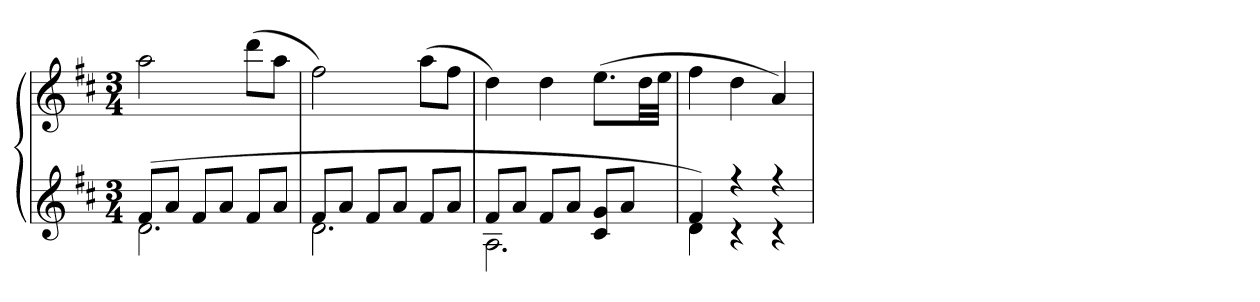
**kern	**kern
*part1	*part1
*staff2	*staff1
*clefG2	*clefG2
*k[f#c#]	*k[f#c#]
*M3/4	*M3/4
=1	=1
*^	*
(8f#L	2.d	2aa
8aJ	.	.
8f#L	.	.
8aJ	.	.
8f#L	.	(8dddL
8aJ	.	8aaJ
=2	=2	=2
8f#L	2.d	2ff#)
8aJ	.	.
8f#L	.	.
8aJ	.	.
8f#L	.	(8aaL
8aJ	.	8ff#J
=3	=3	=3
8f#L	2.A	4dd)
8aJ	.	.
8f#L	.	4dd
8aJ	.	.
8c# 8gL	.	(8.eeL
8aJ	.	.
.	.	32ddLL
.	.	32eeJJJ
=4	=4	=4
4f#)	4d	4ff#
4r	4r	4dd
4r	4r	4a)
*v	*v	*
=	=
*-	*-
